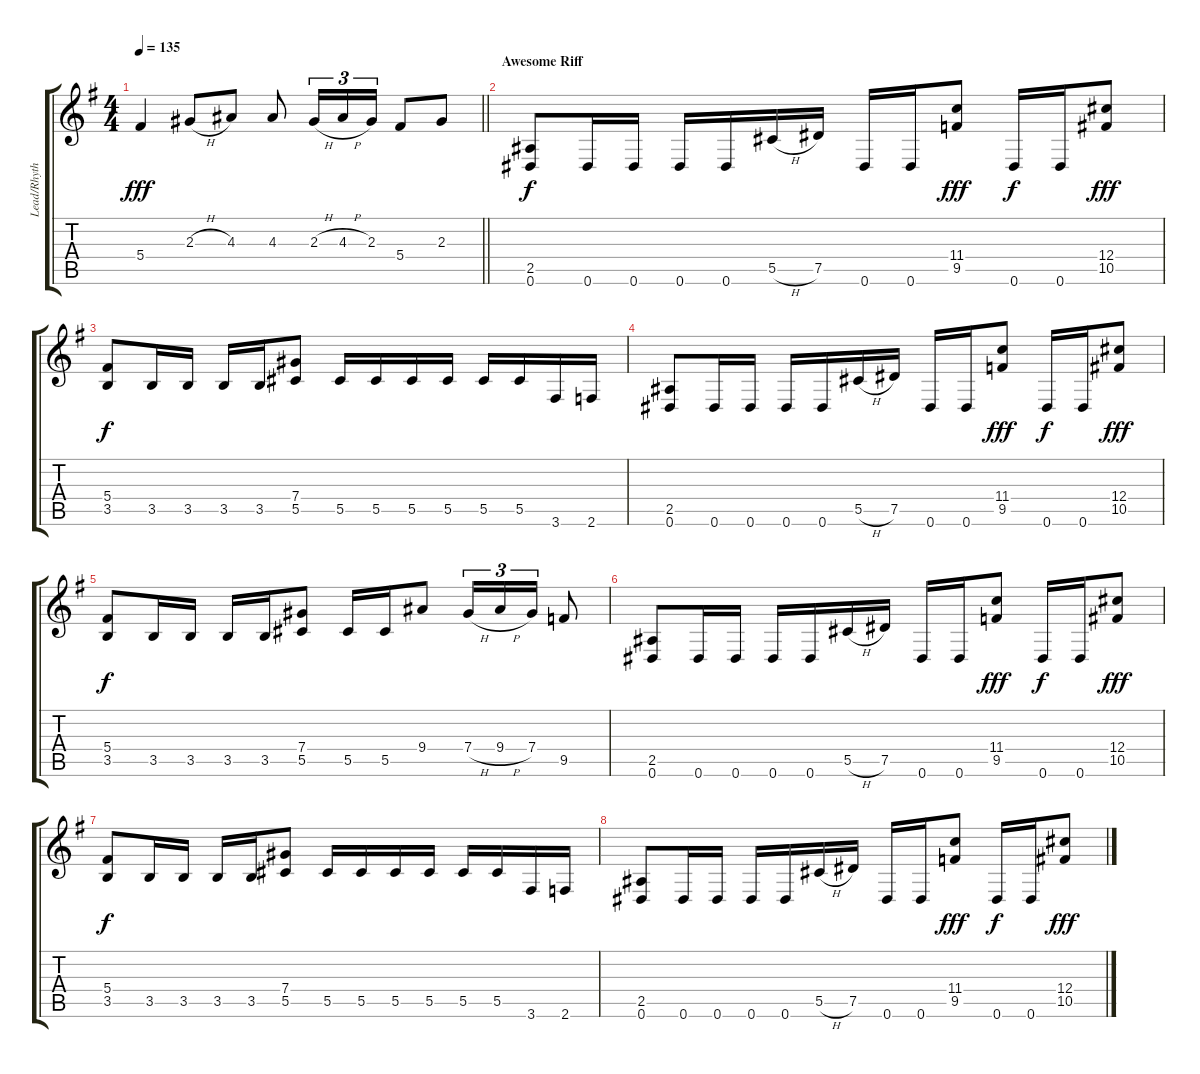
\track ("Lead/Rhythm Left" "Lead/Rhyth") {instrument distortionguitar}
\staff {score tabs}
\tuning (Eb4 Bb3 Gb3 Db3 Ab2 Eb2) {hide}
\ts (4 4)
\tempo 135
\clef g2
\barLineRight lightlight
\ks g
5.4.4{dy fff} 2.3{h}.8 4.3.8 4.3.8 2.3{h}.16{tu (3 2)} 4.3{h}.16{tu (3 2)} 2.3.16{tu (3 2)} 5.4.8 2.3.8 |
\section ("" "Awesome Riff")
(2.5 0.6).8{dy f} 0.6.16 0.6.16 0.6.16 0.6.16 5.5{h}.16 7.5.16 0.6.16 0.6.16 (11.4 9.5).8{dy fff} 0.6.16{dy f} 0.6.16 (12.4 10.5).8{dy fff} |
(5.4 3.5).8{dy f} 3.5.16 3.5.16 3.5.16 3.5.16 (7.4 5.5).8 5.5.16 5.5.16 5.5.16 5.5.16 5.5.16 5.5.16 3.6.16 2.6.16 |
(2.5 0.6).8 0.6.16 0.6.16 0.6.16 0.6.16 5.5{h}.16 7.5.16 0.6.16 0.6.16 (11.4 9.5).8{dy fff} 0.6.16{dy f} 0.6.16 (12.4 10.5).8{dy fff} |
(5.4 3.5).8{dy f} 3.5.16 3.5.16 3.5.16 3.5.16 (7.4 5.5).8 5.5.16 5.5.16 9.4.8 7.4{h}.16{tu (3 2)} 9.4{h}.16{tu (3 2)} 7.4.16{tu (3 2)} 9.5.8 |
(2.5 0.6).8 0.6.16 0.6.16 0.6.16 0.6.16 5.5{h}.16 7.5.16 0.6.16 0.6.16 (11.4 9.5).8{dy fff} 0.6.16{dy f} 0.6.16 (12.4 10.5).8{dy fff} |
(5.4 3.5).8{dy f} 3.5.16 3.5.16 3.5.16 3.5.16 (7.4 5.5).8 5.5.16 5.5.16 5.5.16 5.5.16 5.5.16 5.5.16 3.6.16 2.6.16 |
(2.5 0.6).8 0.6.16 0.6.16 0.6.16 0.6.16 5.5{h}.16 7.5.16 0.6.16 0.6.16 (11.4 9.5).8{dy fff} 0.6.16{dy f} 0.6.16 (12.4 10.5).8{dy fff}
